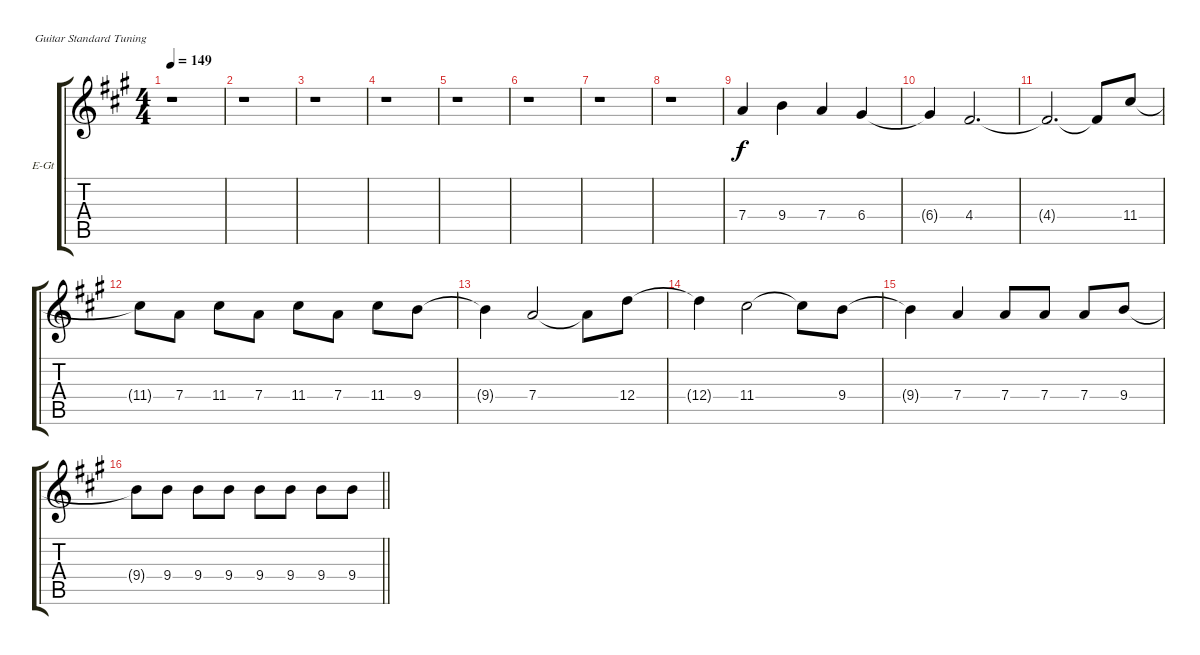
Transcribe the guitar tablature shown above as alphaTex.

\defaultSystemsLayout 4
\bracketExtendMode groupsimilarinstruments
\firstSystemTrackNameOrientation horizontal
\otherSystemsTrackNameOrientation horizontal
\track ("Guitar 2" "E-Gt") {instrument distortionguitar}
\staff {score tabs}
\tuning (E4 B3 G3 D3 A2 E2)
\ts (4 4)
\tempo 149
\clef g2
\ks a
r.1{dy f} |
r.1 |
r.1 |
r.1 |
r.1 |
r.1 |
r.1 |
r.1 |
7.4.4 9.4.4 7.4.4 6.4.4 |
6.4{t}.4 4.4.2{d} |
4.4{t}.2{d} 4.4{t}.8 11.4.8 |
11.4{t}.8 7.4.8 11.4.8 7.4.8 11.4.8 7.4.8 11.4.8 9.4.8 |
9.4{t}.4 7.4.2 7.4{t}.8 12.4.8 |
12.4{t}.4 11.4.2 11.4{t}.8 9.4.8 |
9.4{t}.4 7.4.4 7.4.8 7.4.8 7.4.8 9.4.8 |
\barLineRight lightlight
9.4{t}.8 9.4.8 9.4.8 9.4.8 9.4.8 9.4.8 9.4.8 9.4.8
